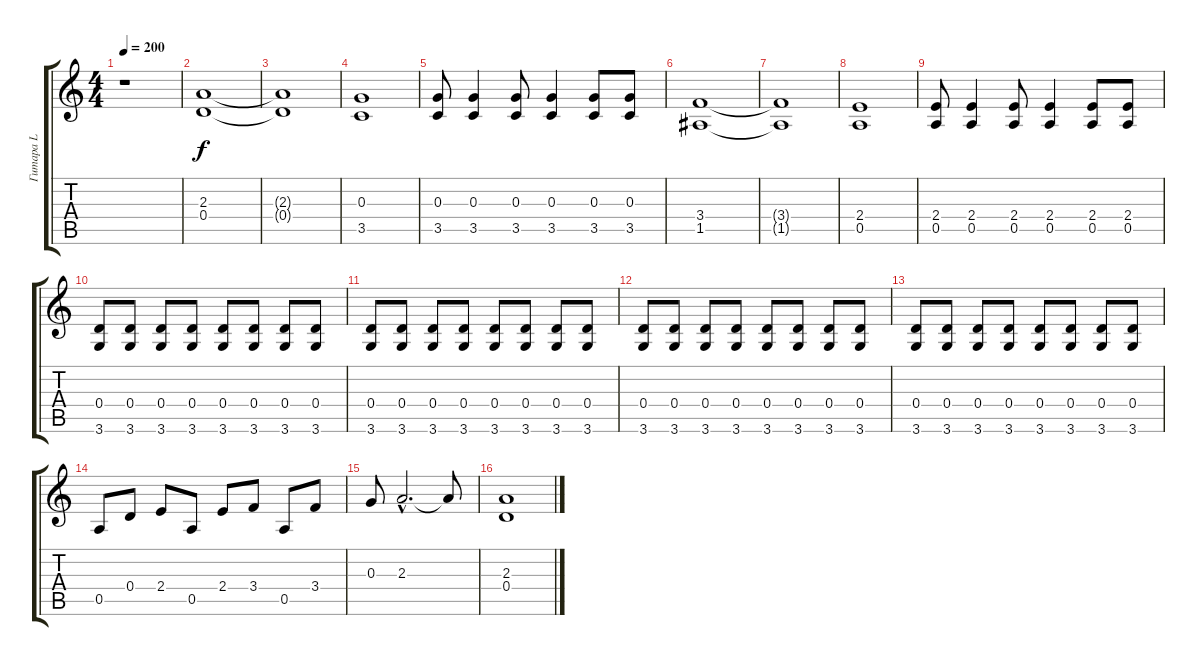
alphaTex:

\track ("Гитара L" "Гитара L") {instrument distortionguitar}
\staff {score tabs}
\tuning (E4 B3 G3 D3 A2 E2) {hide}
\ts (4 4)
\tempo 200
\clef g2
\ks c
r.1{dy f} |
(2.3 0.4).1{volume 11} |
(2.3{t} 0.4{t}).1 |
(0.3 3.5).1 |
(0.3 3.5).8 (0.3 3.5).4 (0.3 3.5).8 (0.3 3.5).4 (0.3 3.5).8 (0.3 3.5).8 |
(3.4 1.5).1 |
(3.4{t} 1.5{t}).1 |
(2.4 0.5).1 |
(2.4 0.5).8 (2.4 0.5).4 (2.4 0.5).8 (2.4 0.5).4 (2.4 0.5).8 (2.4 0.5).8 |
(0.4 3.6).8 (0.4 3.6).8 (0.4 3.6).8 (0.4 3.6).8 (0.4 3.6).8 (0.4 3.6).8 (0.4 3.6).8 (0.4 3.6).8 |
(0.4 3.6).8 (0.4 3.6).8 (0.4 3.6).8 (0.4 3.6).8 (0.4 3.6).8 (0.4 3.6).8 (0.4 3.6).8 (0.4 3.6).8 |
(0.4 3.6).8 (0.4 3.6).8 (0.4 3.6).8 (0.4 3.6).8 (0.4 3.6).8 (0.4 3.6).8 (0.4 3.6).8 (0.4 3.6).8 |
(0.4 3.6).8 (0.4 3.6).8 (0.4 3.6).8 (0.4 3.6).8 (0.4 3.6).8 (0.4 3.6).8 (0.4 3.6).8 (0.4 3.6).8 |
0.5.8 0.4.8 2.4.8 0.5.8 2.4.8 3.4.8 0.5.8 3.4.8 |
0.3.8 2.3{hac}.2{d} 2.3{t}.8 |
(2.3 0.4).1{volume 11}
